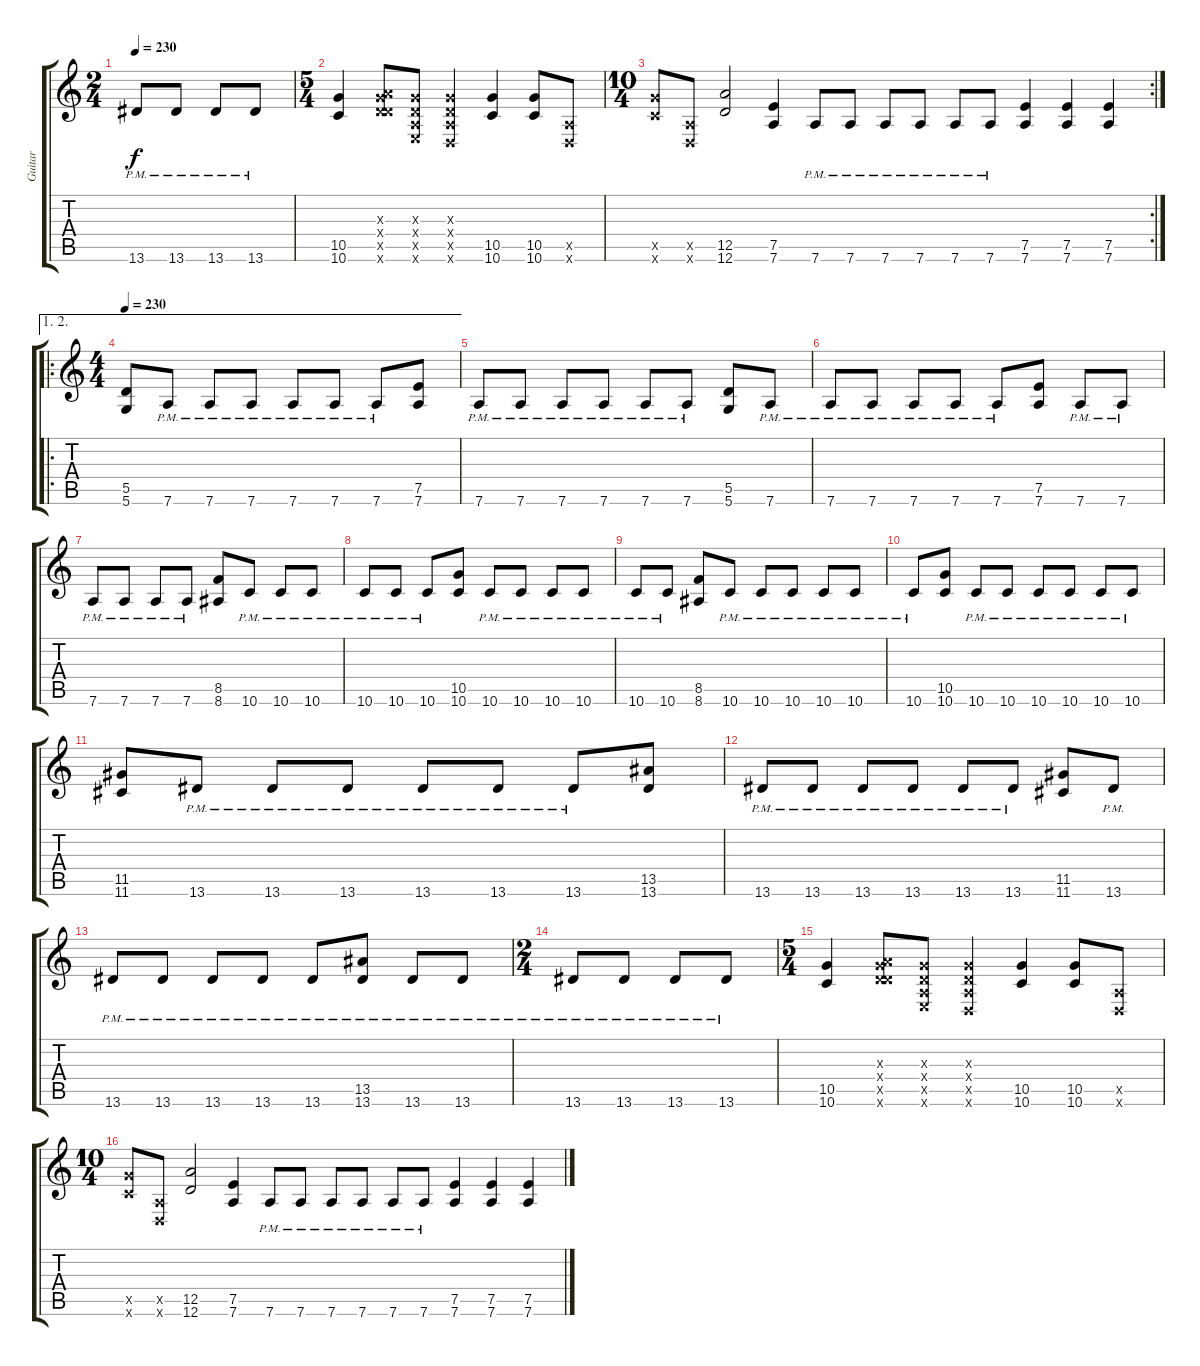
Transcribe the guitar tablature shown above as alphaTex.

\track ("Guitar " "Guitar ") {instrument distortionguitar}
\staff {score tabs}
\tuning (E4 B3 G3 D3 A2 D2) {hide}
\ts (2 4)
\tempo 230
\clef g2
\ks c
13.6{pm}.8{dy f} 13.6{pm}.8 13.6{pm}.8 13.6{pm}.8 |
\ts (5 4)
(10.5 10.6).4 (0.3{x} 0.4{x} 12.5{x} 12.6{x}).8 (0.3{x} 0.4{x} 0.5{x} 2.6{x}).8 (0.3{x} 0.4{x} 0.5{x} 0.6{x}).4 (10.5 10.6).4 (10.5 10.6).8 (0.5{x} 0.6{x}).8 |
\rc 2
\ts (10 4)
(10.5{x} 10.6{x}).8 (0.5{x} 0.6{x}).8 (12.5 12.6).2 (7.5 7.6).4 7.6{pm}.8 7.6{pm}.8 7.6{pm}.8 7.6{pm}.8 7.6{pm}.8 7.6{pm}.8 (7.5 7.6).4 (7.5 7.6).4 (7.5 7.6).4 |
\ae (1 2)
\ro
\ts (4 4)
\tempo 240
\tempo 230
(5.5 5.6).8{volume 16} 7.6{pm}.8 7.6{pm}.8 7.6{pm}.8 7.6{pm}.8 7.6{pm}.8 7.6{pm}.8 (7.5 7.6).8 |
7.6{pm}.8 7.6{pm}.8 7.6{pm}.8 7.6{pm}.8 7.6{pm}.8 7.6{pm}.8 (5.5 5.6).8 7.6{pm}.8 |
7.6{pm}.8 7.6{pm}.8 7.6{pm}.8 7.6{pm}.8 7.6{pm}.8 (7.5 7.6).8 7.6{pm}.8 7.6{pm}.8 |
7.6{pm}.8 7.6{pm}.8 7.6{pm}.8 7.6{pm}.8 (8.5 8.6).8 10.6{pm}.8 10.6{pm}.8 10.6{pm}.8 |
10.6{pm}.8 10.6{pm}.8 10.6{pm}.8 (10.5 10.6).8 10.6{pm}.8 10.6{pm}.8 10.6{pm}.8 10.6{pm}.8 |
10.6{pm}.8 10.6{pm}.8 (8.5 8.6).8 10.6{pm}.8 10.6{pm}.8 10.6{pm}.8 10.6{pm}.8 10.6{pm}.8 |
10.6{pm}.8 (10.5 10.6).8 10.6{pm}.8 10.6{pm}.8 10.6{pm}.8 10.6{pm}.8 10.6{pm}.8 10.6{pm}.8 |
(11.5 11.6).8 13.6{pm}.8 13.6{pm}.8 13.6{pm}.8 13.6{pm}.8 13.6{pm}.8 13.6{pm}.8 (13.5 13.6).8 |
13.6{pm}.8 13.6{pm}.8 13.6{pm}.8 13.6{pm}.8 13.6{pm}.8 13.6{pm}.8 (11.5 11.6).8 13.6{pm}.8 |
13.6{pm}.8 13.6{pm}.8 13.6{pm}.8 13.6{pm}.8 13.6{pm}.8 (13.5 13.6{pm}).8 13.6{pm}.8 13.6{pm}.8 |
\ts (2 4)
13.6{pm}.8 13.6{pm}.8 13.6{pm}.8 13.6{pm}.8 |
\ts (5 4)
(10.5 10.6).4 (0.3{x} 0.4{x} 12.5{x} 12.6{x}).8 (0.3{x} 0.4{x} 0.5{x} 2.6{x}).8 (0.3{x} 0.4{x} 0.5{x} 0.6{x}).4 (10.5 10.6).4 (10.5 10.6).8 (0.5{x} 0.6{x}).8 |
\ts (10 4)
(10.5{x} 10.6{x}).8 (0.5{x} 0.6{x}).8 (12.5 12.6).2 (7.5 7.6).4 7.6{pm}.8 7.6{pm}.8 7.6{pm}.8 7.6{pm}.8 7.6{pm}.8 7.6{pm}.8 (7.5 7.6).4 (7.5 7.6).4 (7.5 7.6).4
